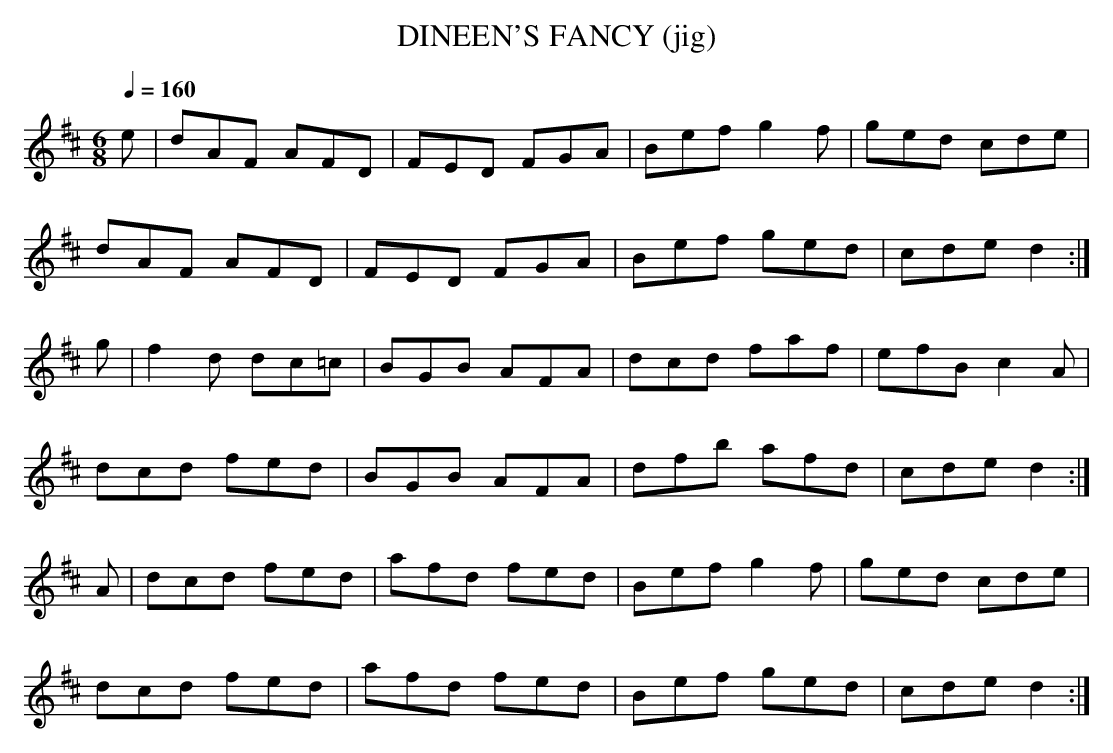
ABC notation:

X:1
T:DINEEN'S FANCY (jig)
L:1/8
Q:1/4=160
M:6/8
K:D
e|dAF AFD|FED FGA|Bef g2f|ged cde|
dAF AFD|FED FGA|Bef ged|cde d2 :|
g|f2d dc=c|BGB AFA|dcd faf|efB c2 A|
dcd fed|BGB AFA|dfb afd|cde d2 :|
A|dcd fed|afd fed|Bef g2f|ged cde|
dcd fed|afd fed|Bef ged|cde d2 :|
